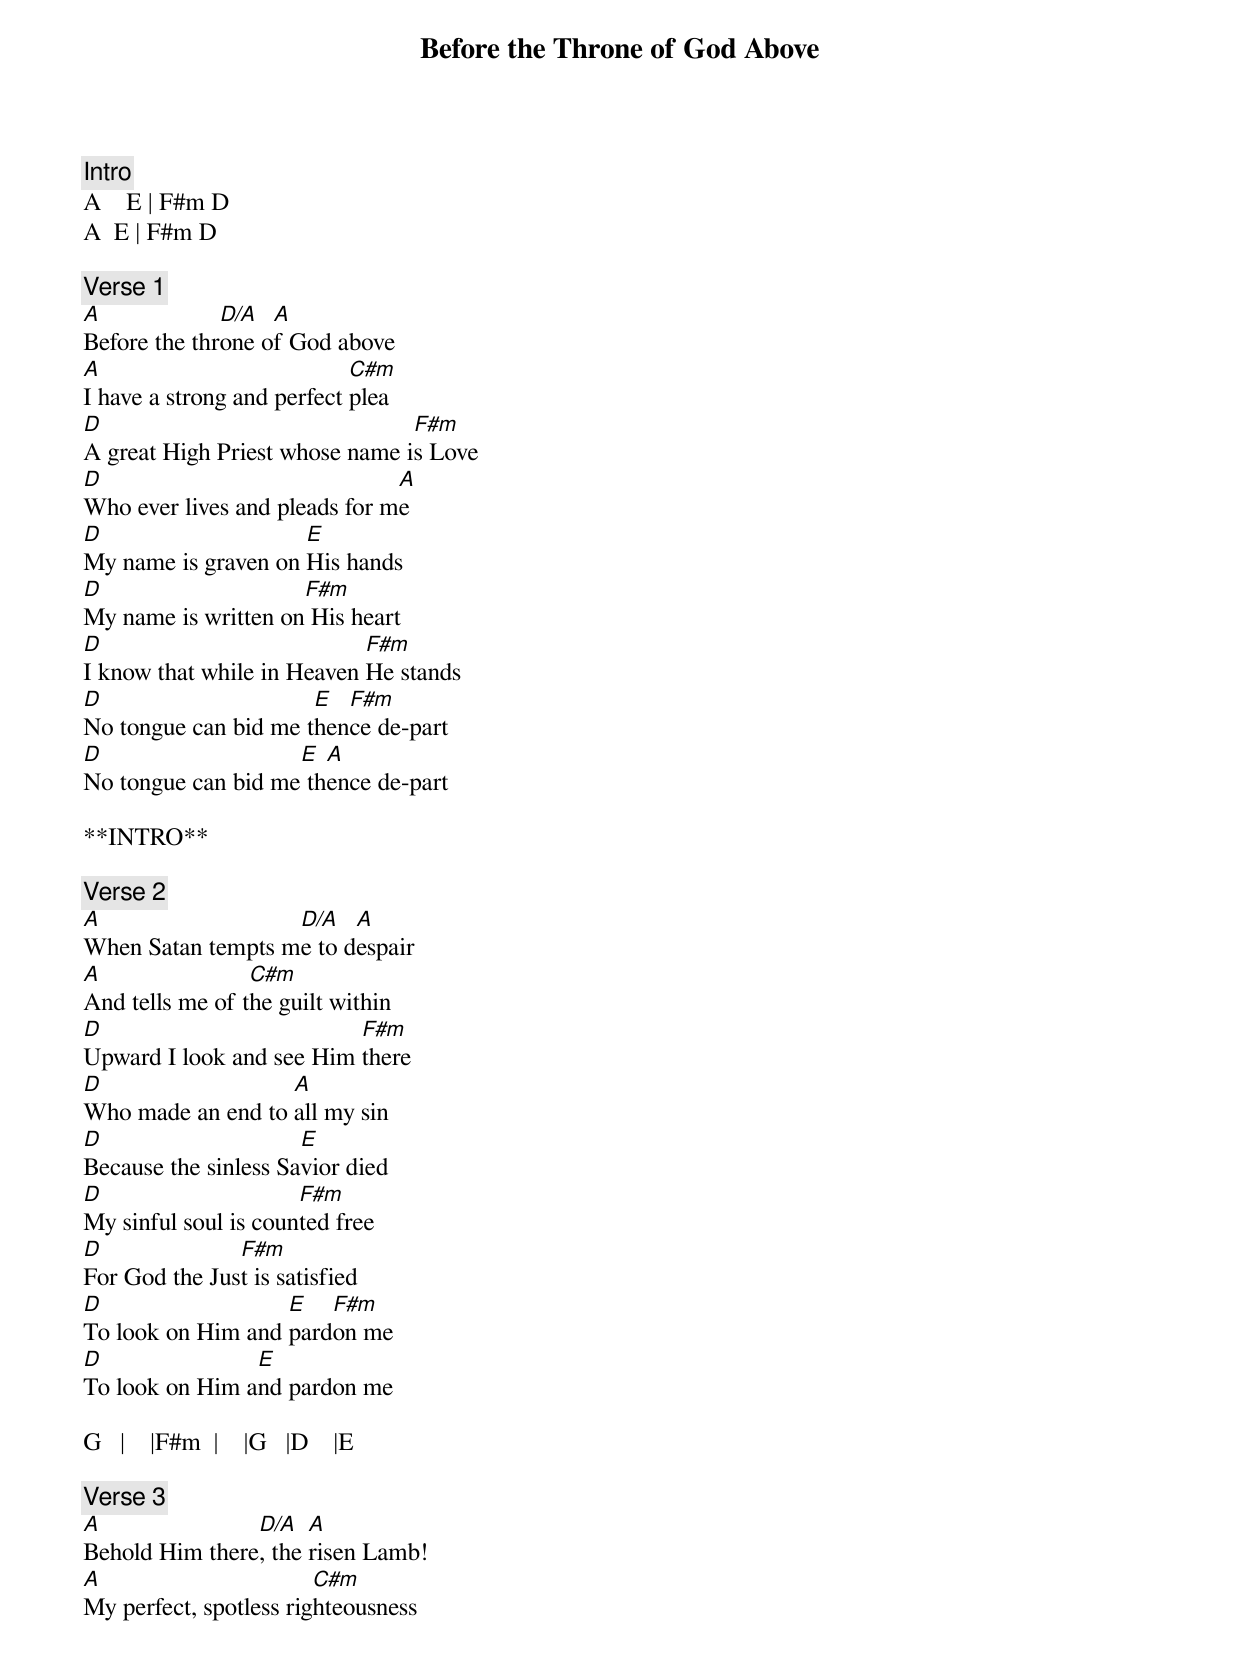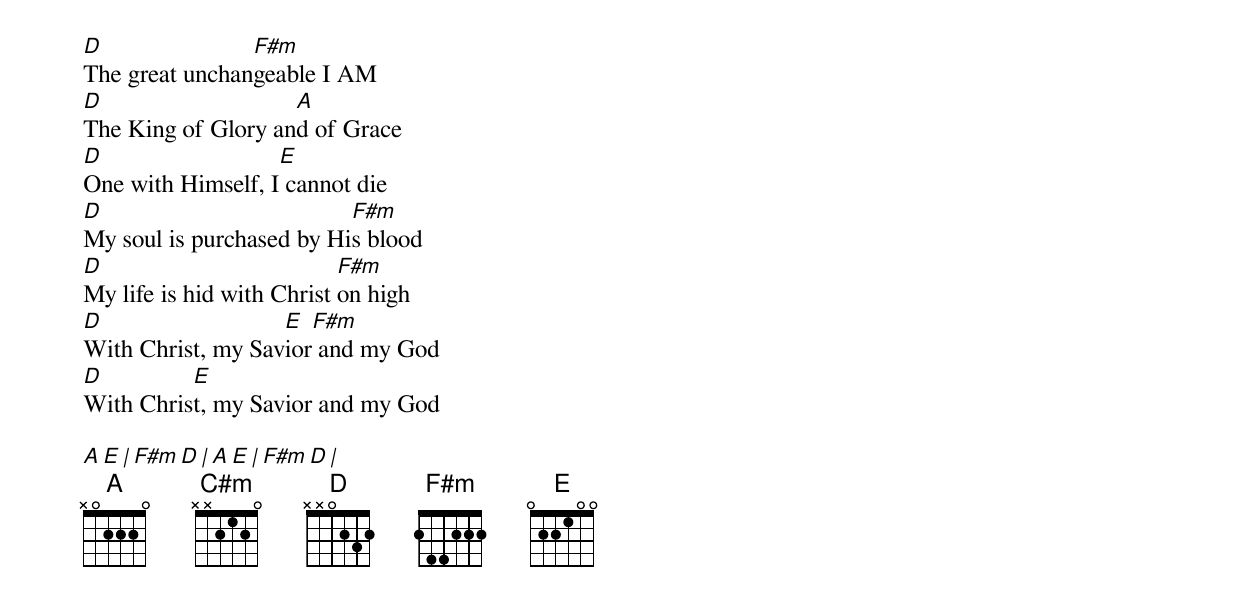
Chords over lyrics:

Before the Throne of God Above

[Intro]
A    E | F#m D
A  E | F#m D

[Verse 1]
A             D/A  A
Before the throne of God above
A                           C#m
I have a strong and perfect plea
D                               F#m
A great High Priest whose name is Love
D                              A
Who ever lives and pleads for me
D                    E
My name is graven on His hands
D                    F#m
My name is written on His heart
D                           F#m
I know that while in Heaven He stands
D                     E  F#m
No tongue can bid me thence de-part
D                   E  A
No tongue can bid me thence de-part

**INTRO**

[Verse 2]
A                  D/A   A
When Satan tempts me to despair
A                C#m
And tells me of the guilt within
D                         F#m
Upward I look and see Him there
D                  A
Who made an end to all my sin
D                     E
Because the sinless Savior died
D                     F#m
My sinful soul is counted free
D              F#m
For God the Just is satisfied
D                  E   F#m
To look on Him and pardon me
D               E
To look on Him and pardon me

G   |    |F#m  |    |G   |D    |E

[Verse 3]
A               D/A   A
Behold Him there, the risen Lamb!
A                       C#m
My perfect, spotless righteousness
D               F#m
The great unchangeable I AM
D                   A
The King of Glory and of Grace
D                  E
One with Himself, I cannot die
D                         F#m
My soul is purchased by His blood
D                          F#m
My life is hid with Christ on high
D                  E  F#m
With Christ, my Savior and my God
D         E
With Christ, my Savior and my God

A    E | F#m D   | A  E | F#m D   |
